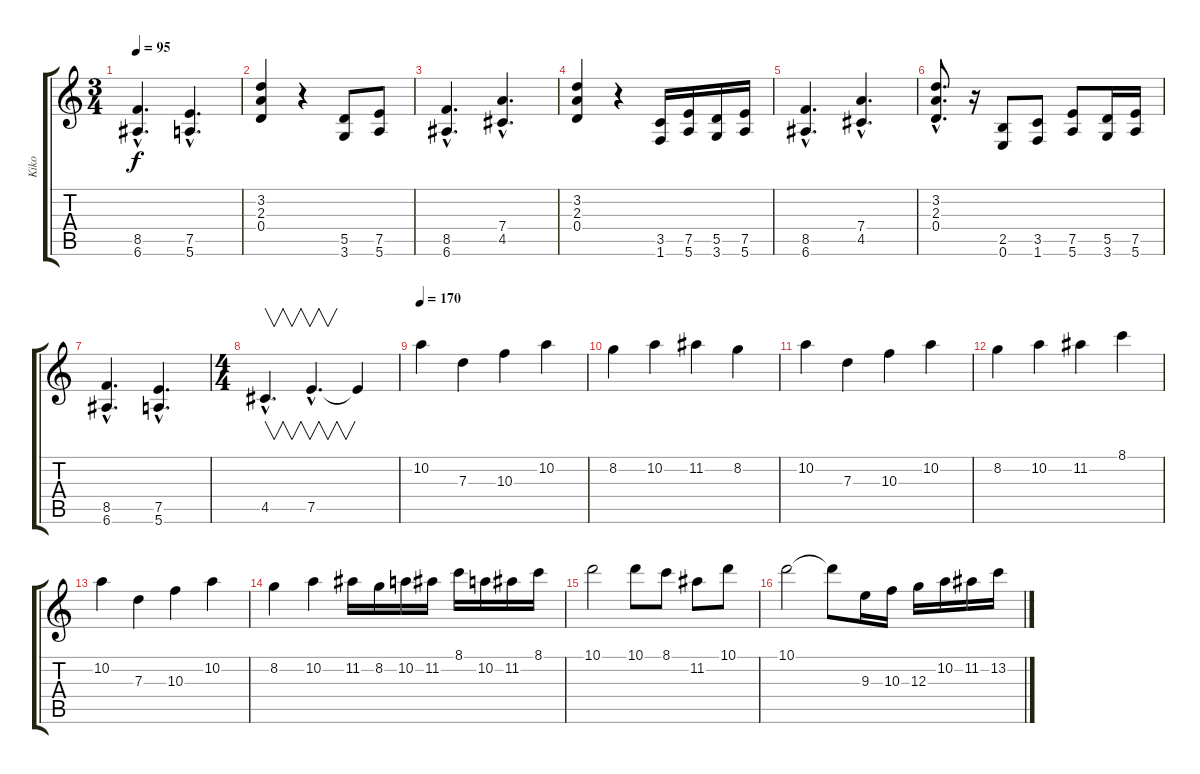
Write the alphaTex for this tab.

\track ("Kiko" "Kiko") {instrument overdrivenguitar}
\staff {score tabs}
\tuning (E4 B3 G3 D3 A2 E2) {hide}
\ts (3 4)
\tempo 95
\clef g2
\ks c
(8.5{hac} 6.6{hac}).4{d dy f} (7.5{hac} 5.6{hac}).4{d} |
(3.2 2.3 0.4).4 r.4 (5.5 3.6).8 (7.5 5.6).8 |
(8.5{hac} 6.6{hac}).4{d} (7.4{hac} 4.5{hac}).4{d} |
(3.2 2.3 0.4).4 r.4 (3.5 1.6).16 (7.5 5.6).16 (5.5 3.6).16 (7.5 5.6).16 |
(8.5{hac} 6.6{hac}).4{d} (7.4{hac} 4.5{hac}).4{d} |
(3.2{hac} 2.3{hac} 0.4{hac}).8{d} r.16 (2.5 0.6).8 (3.5 1.6).8 (7.5 5.6).8 (5.5 3.6).16 (7.5 5.6).16 |
(8.5{hac} 6.6{hac}).4{d} (7.5{hac} 5.6{hac}).4{d} |
\ts (4 4)
4.5{hac}.4{v d} 7.5{hac}.4{v d} 7.5{t}.4 |
\tempo 170
10.2.4 7.3.4 10.3.4 10.2.4 |
8.2.4 10.2.4 11.2.4 8.2.4 |
10.2.4 7.3.4 10.3.4 10.2.4 |
8.2.4 10.2.4 11.2.4 8.1.4 |
10.2.4 7.3.4 10.3.4 10.2.4 |
8.2.4 10.2.4 11.2.16 8.2.16 10.2.16 11.2.16 8.1.16 10.2.16 11.2.16 8.1.16 |
10.1.2 10.1.8 8.1.8 11.2.8 10.1.8 |
10.1.2 10.1{t}.8 9.3.16 10.3.16 12.3.16 10.2.16 11.2.16 13.2.16
